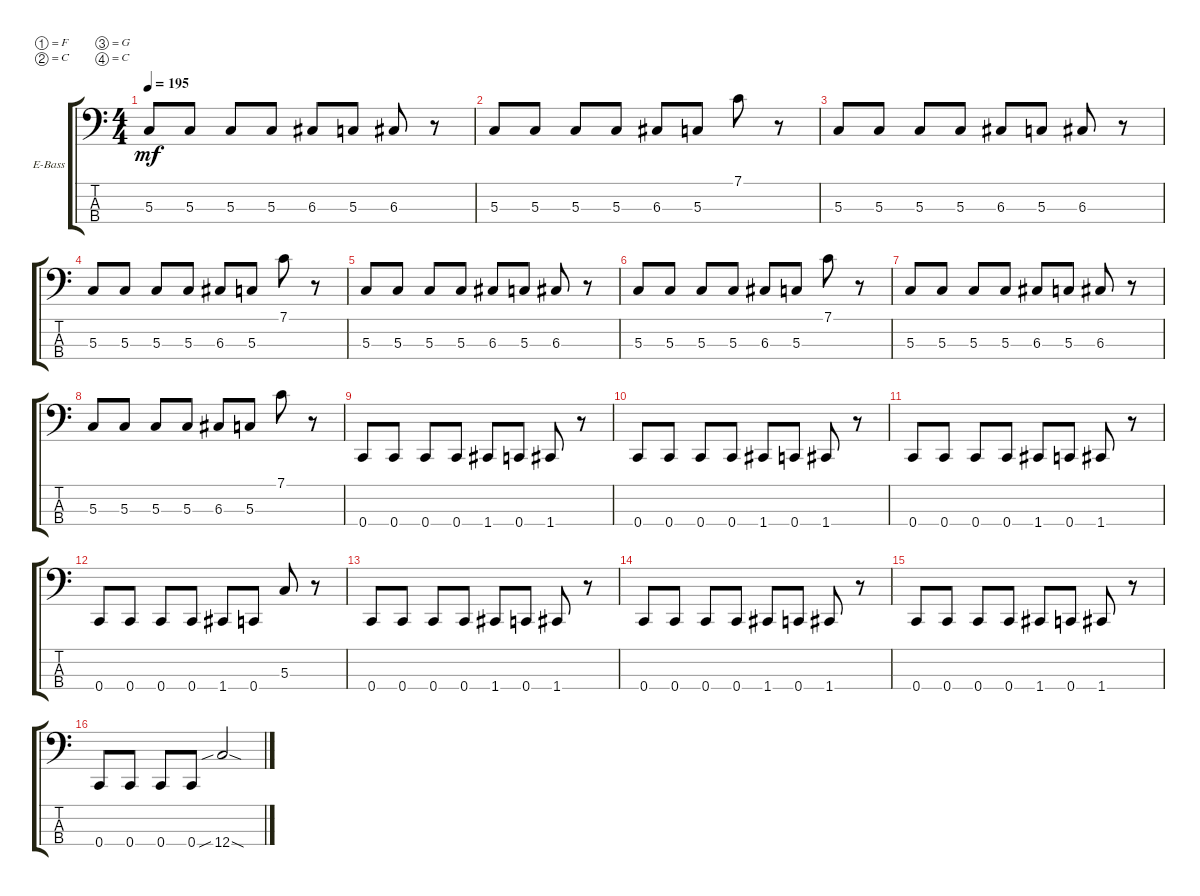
\defaultSystemsLayout 4
\bracketExtendMode groupsimilarinstruments
\firstSystemTrackNameOrientation horizontal
\otherSystemsTrackNameOrientation horizontal
\track ("Electric Bass" "E-Bass") {instrument electricbassfinger}
\staff {score tabs}
\tuning (F2 C2 G1 C1)
\ts (4 4)
\tempo 195
\clef f4
\ks c
5.3.8{dy mf} 5.3.8 5.3.8 5.3.8 6.3.8 5.3.8 6.3.8 r.8 |
5.3.8 5.3.8 5.3.8 5.3.8 6.3.8 5.3.8 7.1.8 r.8 |
5.3.8 5.3.8 5.3.8 5.3.8 6.3.8 5.3.8 6.3.8 r.8 |
5.3.8 5.3.8 5.3.8 5.3.8 6.3.8 5.3.8 7.1.8 r.8 |
5.3.8 5.3.8 5.3.8 5.3.8 6.3.8 5.3.8 6.3.8 r.8 |
5.3.8 5.3.8 5.3.8 5.3.8 6.3.8 5.3.8 7.1.8 r.8 |
5.3.8 5.3.8 5.3.8 5.3.8 6.3.8 5.3.8 6.3.8 r.8 |
5.3.8 5.3.8 5.3.8 5.3.8 6.3.8 5.3.8 7.1.8 r.8 |
0.4.8 0.4.8 0.4.8 0.4.8 1.4.8 0.4.8 1.4.8 r.8 |
0.4.8 0.4.8 0.4.8 0.4.8 1.4.8 0.4.8 1.4.8 r.8 |
0.4.8 0.4.8 0.4.8 0.4.8 1.4.8 0.4.8 1.4.8 r.8 |
0.4.8 0.4.8 0.4.8 0.4.8 1.4.8 0.4.8 5.3.8 r.8 |
0.4.8 0.4.8 0.4.8 0.4.8 1.4.8 0.4.8 1.4.8 r.8 |
0.4.8 0.4.8 0.4.8 0.4.8 1.4.8 0.4.8 1.4.8 r.8 |
0.4.8 0.4.8 0.4.8 0.4.8 1.4.8 0.4.8 1.4.8 r.8 |
0.4.8 0.4.8 0.4.8 0.4.8 12.4{sib sod}.2
